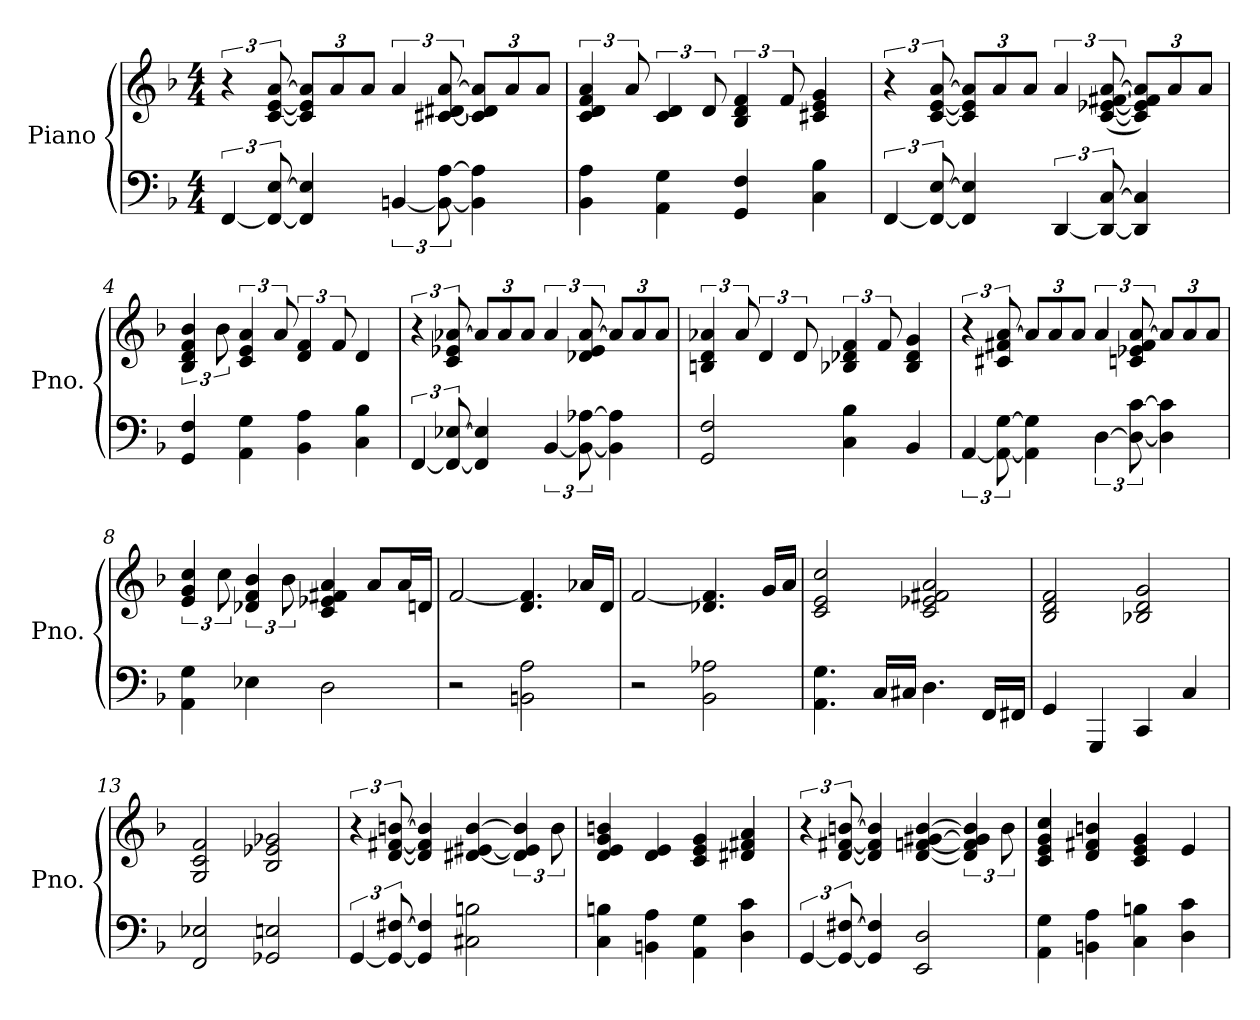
**kern	**kern
*part1	*part1
*staff2	*staff1
*I"Piano	*
*I'Pno.	*
*clefF4	*clefG2
*k[b-]	*k[b-]
*M4/4	*M4/4
*MM90	*MM90
=1	=1
[6FF/	6r
12FF/_ [12E/	[12c/ [12e/ [12a/
*	*Xbrackettup
4FF/] 4E/]	12c/] 12e/] 12a/]L
.	12a/
.	12a/J
*	*brackettup
[6BBn/	6a/
12BB\_ [12A\	[12c#X/ [12d#X/ [12a/
*	*Xbrackettup
4BB\] 4A\]	12c#/] 12d#/] 12a/]L
.	12a/
.	12a/J
=2	=2
*	*brackettup
4BB-\ 4A\	6c/ 6d/ 6f/ 6a/
.	12a/
4AA\ 4G\	6c/ 6d/
.	12d/
4GG/ 4F/	6B-/ 6d/ 6f/
.	12f/
4C\ 4B-\	4c#X/ 4e/ 4g/
!!LO:LB:g=z
=3	=3
[6FF/	6r
12FF/_ [12E/	[12c/ [12e/ [12a/
*	*Xbrackettup
4FF/] 4E/]	12c/] 12e/] 12a/]L
.	12a/
.	12a/J
*	*brackettup
[6DD/	6a/
12DD/_ [12C/	(>[12c/ [12e-X/ [12f#X/ [12a/
*	*Xbrackettup
4DD/] 4C/]	12c/] 12e-/] 12f#/] 12a/]L)
.	12a/
.	12a/J
=4	=4
*	*brackettup
4GG/ 4F/	6B-/ 6d/ 6f/ 6b-/
.	12b-\
4AA\ 4G\	6c/ 6e/ 6a/
.	12a/
4BB-\ 4A\	6d/ 6f/
.	12f/
4C\ 4B-\	4d/
!!LO:LB:g=z
=5	=5
[6FF/	6r
12FF/_ [12E-X/	12c/ 12e-X/ [12a-X/
*	*Xbrackettup
4FF/] 4E-/]	12a-/L]
.	12a-/
.	12a-/J
*	*brackettup
[6BB-/	6a-/
12BB-\_ [12A-X\	12d-X/ 12e-/ [12a-/
*	*Xbrackettup
4BB-\] 4A-\]	12a-/L]
.	12a-/
.	12a-/J
=6	=6
*	*brackettup
2GG/ 2F/	6Bn/ 6d/ 6a-X/
.	12a-/
.	6d/
.	12d/
4C\ 4B-\	6B-X/ 6d-X/ 6f/
.	12f/
4BB-/	4B-/ 4d-/ 4g/
!!LO:LB:g=z
=7	=7
[6AA/	6r
12AA\_ [12G\	12c#X/ 12f#X/ [12a/
*	*Xbrackettup
4AA\] 4G\]	12a/L]
.	12a/
.	12a/J
*	*brackettup
[6D\	6a/
12D\_ [12c\	12cn/ 12e-X/ 12f#/ [12a/
*	*Xbrackettup
4D\] 4c\]	12a/L]
.	12a/
.	12a/J
=8	=8
*	*brackettup
4AA\ 4G\	6e/ 6g/ 6cc/
.	12cc\
4E-X\	6d-X/ 6f/ 6b-/
.	12b-\
2D\	4c/ 4e-X/ 4f#X/ 4a/
.	8a/L
.	16a/L
.	16dn/JJ
=9	=9
2r	[2f/
2BBn\ 2A\	4.d/ 4.f/]
.	16a-X/LL
.	16d/JJ
=10	=10
2r	[2f/
2BB-\ 2A-X\	4.d-X/ 4.f/]
.	16g/LL
.	16a/JJ
!!LO:LB:g=z
=11	=11
4.AA\ 4.G\	2c/ 2e/ 2cc/
16C/LL	.
16C#X/JJ	.
4.D\	2c/ 2e-X/ 2f#X/ 2a/
16FF/LL	.
16FF#X/JJ	.
=12	=12
4GG/	2B-/ 2d/ 2f/
4GGG/	.
4CC/	2B-X/ 2d/ 2g/
4C/	.
=13	=13
2FF/ 2E-X/	2G/ 2c/ 2f/
2GG-X/ 2En/	2B-/ 2e-X/ 2g-X/
=14	=14
[6GG/	6r
12GG/_ [12F#X/	[12d/ [12f#X/ [12bn/
4GG/] 4F#/]	4d/] 4f#/] 4b/]
2C#X\ 2Bn\	[4d#X/ [4e#X/ [4b/
.	6d#/] 6e#/] 6b/]
.	12b\
!!LO:PB:g=z
=15	=15
4C\ 4Bn\	4d/ 4e/ 4g/ 4bn/
4BBn\ 4A\	4d/ 4e/
4AA\ 4G\	4c/ 4e/ 4g/
4D\ 4c\	4d#X/ 4f#X/ 4a/
=16	=16
[6GG/	6r
12GG/_ [12F#X/	[12d/ [12f#X/ [12bn/
4GG/] 4F#/]	4d/] 4f#/] 4b/]
2EE/ 2D/	[4d/ [4fn/ [4g#X/ [4b/
.	6d/] 6f/] 6g#/] 6b/]
.	12b\
=17	=17
4AA\ 4G\	4c/ 4e/ 4g/ 4cc/
4BBn\ 4A\	4d/ 4f#X/ 4bn/
4C\ 4Bn\	4c/ 4e/ 4g/
4D\ 4c\	4e/
=	=
*-	*-
